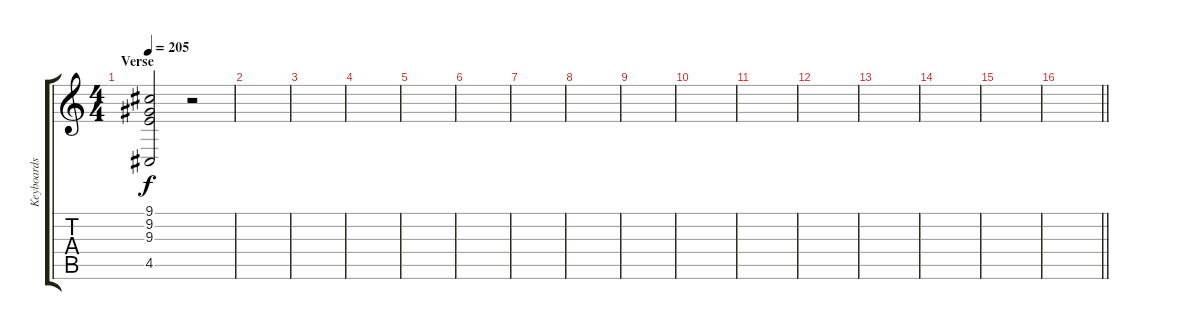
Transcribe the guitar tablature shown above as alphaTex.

\track ("Keyboards" "Keyboards") {instrument stringensemble1}
\staff {score tabs}
\tuning (E4 B3 G3 D3 A2 E2) {hide}
\ts (4 4)
\section ("" "Verse")
\tempo 205
\clef g2
\ks c
(9.1 9.2 9.3 4.5).2{dy f instrument stringensemble1} r.2 |
|
|
|
|
|
|
|
|
|
|
|
|
|
|
\barLineRight lightlight
